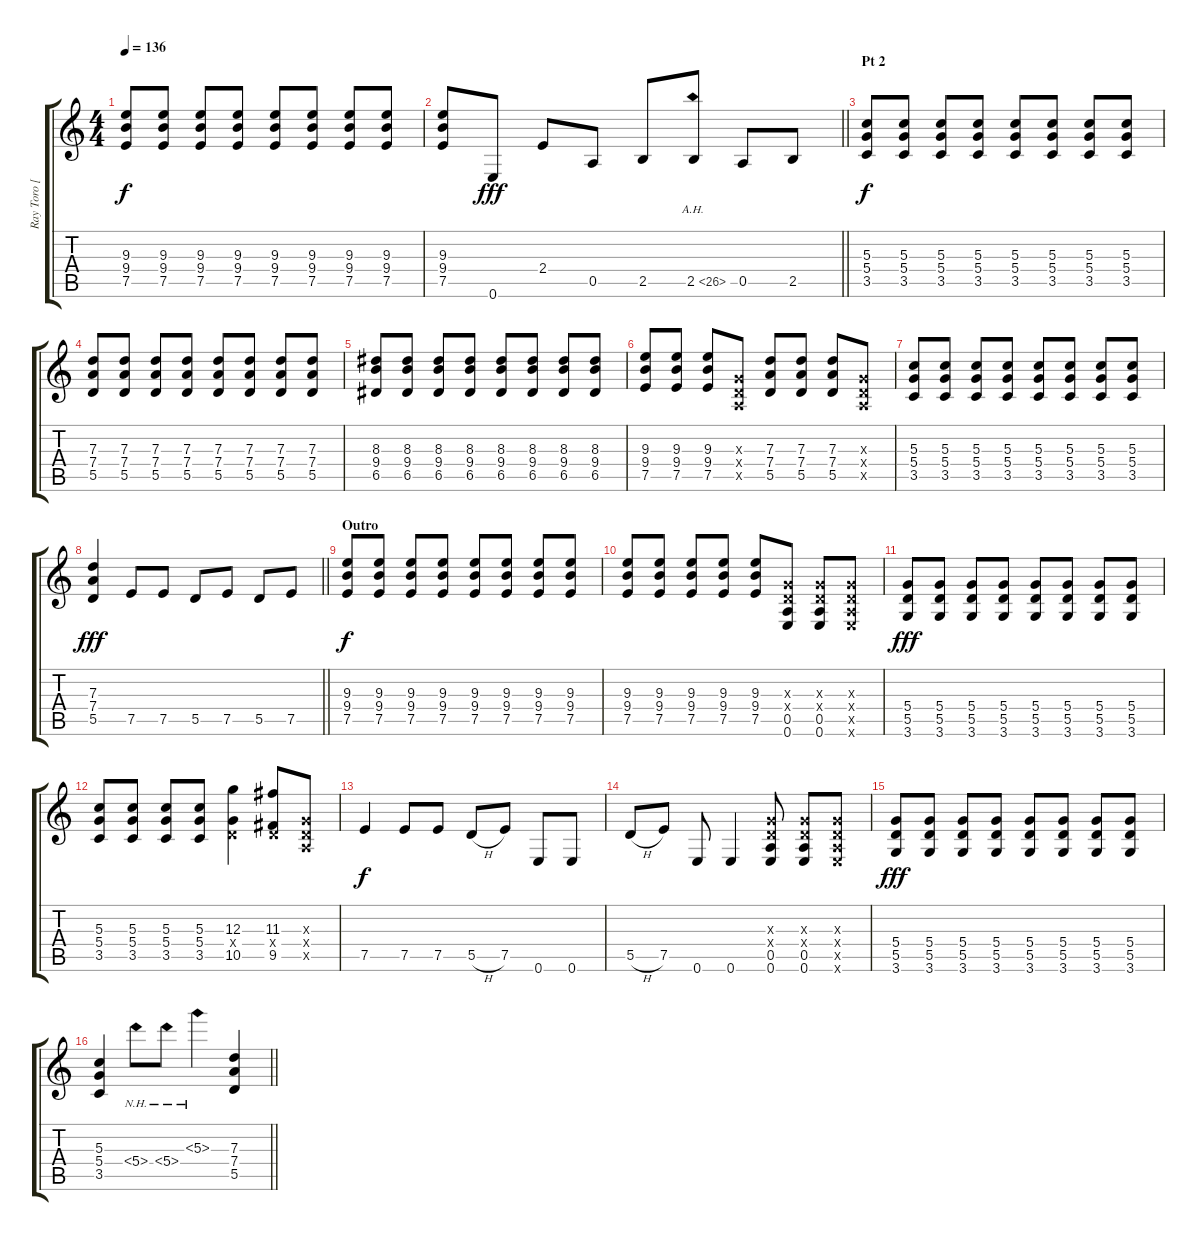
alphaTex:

\track ("Ray Toro [Guitar]" "Ray Toro [") {instrument distortionguitar}
\staff {score tabs}
\tuning (E4 B3 G3 D3 A2 E2) {hide}
\ts (4 4)
\tempo 136
\clef g2
\ks c
(9.3 9.4 7.5).8{dy f} (9.3 9.4 7.5).8 (9.3 9.4 7.5).8 (9.3 9.4 7.5).8 (9.3 9.4 7.5).8 (9.3 9.4 7.5).8 (9.3 9.4 7.5).8 (9.3 9.4 7.5).8 |
\barLineRight lightlight
(9.3 9.4 7.5).8 0.6.8{dy fff} 2.4.8 0.5.8 2.5.8 2.5{ah 24}.8 0.5.8 2.5.8 |
\section ("" "Pt 2")
(5.3 5.4 3.5).8{dy f} (5.3 5.4 3.5).8 (5.3 5.4 3.5).8 (5.3 5.4 3.5).8 (5.3 5.4 3.5).8 (5.3 5.4 3.5).8 (5.3 5.4 3.5).8 (5.3 5.4 3.5).8 |
(7.3 7.4 5.5).8 (7.3 7.4 5.5).8 (7.3 7.4 5.5).8 (7.3 7.4 5.5).8 (7.3 7.4 5.5).8 (7.3 7.4 5.5).8 (7.3 7.4 5.5).8 (7.3 7.4 5.5).8 |
(8.3 9.4 6.5).8 (8.3 9.4 6.5).8 (8.3 9.4 6.5).8 (8.3 9.4 6.5).8 (8.3 9.4 6.5).8 (8.3 9.4 6.5).8 (8.3 9.4 6.5).8 (8.3 9.4 6.5).8 |
(9.3 9.4 7.5).8 (9.3 9.4 7.5).8 (9.3 9.4 7.5).8 (0.3{x} 0.4{x} 0.5{x}).8 (7.3 7.4 5.5).8 (7.3 7.4 5.5).8 (7.3 7.4 5.5).8 (0.3{x} 0.4{x} 0.5{x}).8 |
(5.3 5.4 3.5).8 (5.3 5.4 3.5).8 (5.3 5.4 3.5).8 (5.3 5.4 3.5).8 (5.3 5.4 3.5).8 (5.3 5.4 3.5).8 (5.3 5.4 3.5).8 (5.3 5.4 3.5).8 |
\barLineRight lightlight
(7.3 7.4 5.5).4{dy fff} 7.5.8 7.5.8 5.5.8 7.5.8 5.5.8 7.5.8 |
\section ("" "Outro")
(9.3 9.4 7.5).8{dy f} (9.3 9.4 7.5).8 (9.3 9.4 7.5).8 (9.3 9.4 7.5).8 (9.3 9.4 7.5).8 (9.3 9.4 7.5).8 (9.3 9.4 7.5).8 (9.3 9.4 7.5).8 |
(9.3 9.4 7.5).8 (9.3 9.4 7.5).8 (9.3 9.4 7.5).8 (9.3 9.4 7.5).8 (9.3 9.4 7.5).8 (0.3{x} 0.4{x} 0.5 0.6).8 (0.3{x} 0.4{x} 0.5 0.6).8 (0.3{x} 0.4{x} 0.5{x} 0.6{x}).8 |
(5.4 5.5 3.6).8{dy fff} (5.4 5.5 3.6).8 (5.4 5.5 3.6).8 (5.4 5.5 3.6).8 (5.4 5.5 3.6).8 (5.4 5.5 3.6).8 (5.4 5.5 3.6).8 (5.4 5.5 3.6).8 |
(5.3 5.4 3.5).8 (5.3 5.4 3.5).8 (5.3 5.4 3.5).8 (5.3 5.4 3.5).8 (12.3 0.4{x} 10.5).4 (11.3 0.4{x} 9.5).8 (0.3{x} 0.4{x} 0.5{x}).8 |
7.5.4{dy f} 7.5.8 7.5.8 5.5{h}.8 7.5.8 0.6.8 0.6.8 |
5.5{h}.8 7.5.8 0.6.8 0.6.4 (0.3{x} 0.4{x} 0.5 0.6).8 (0.3{x} 0.4{x} 0.5 0.6).8 (0.3{x} 0.4{x} 0.5{x} 0.6{x}).8 |
(5.4 5.5 3.6).8{dy fff} (5.4 5.5 3.6).8 (5.4 5.5 3.6).8 (5.4 5.5 3.6).8 (5.4 5.5 3.6).8 (5.4 5.5 3.6).8 (5.4 5.5 3.6).8 (5.4 5.5 3.6).8 |
\barLineRight lightlight
(5.3 5.4 3.5).4 5.4{nh}.8 5.4{nh}.8 5.3{nh}.4 (7.3 7.4 5.5).4
